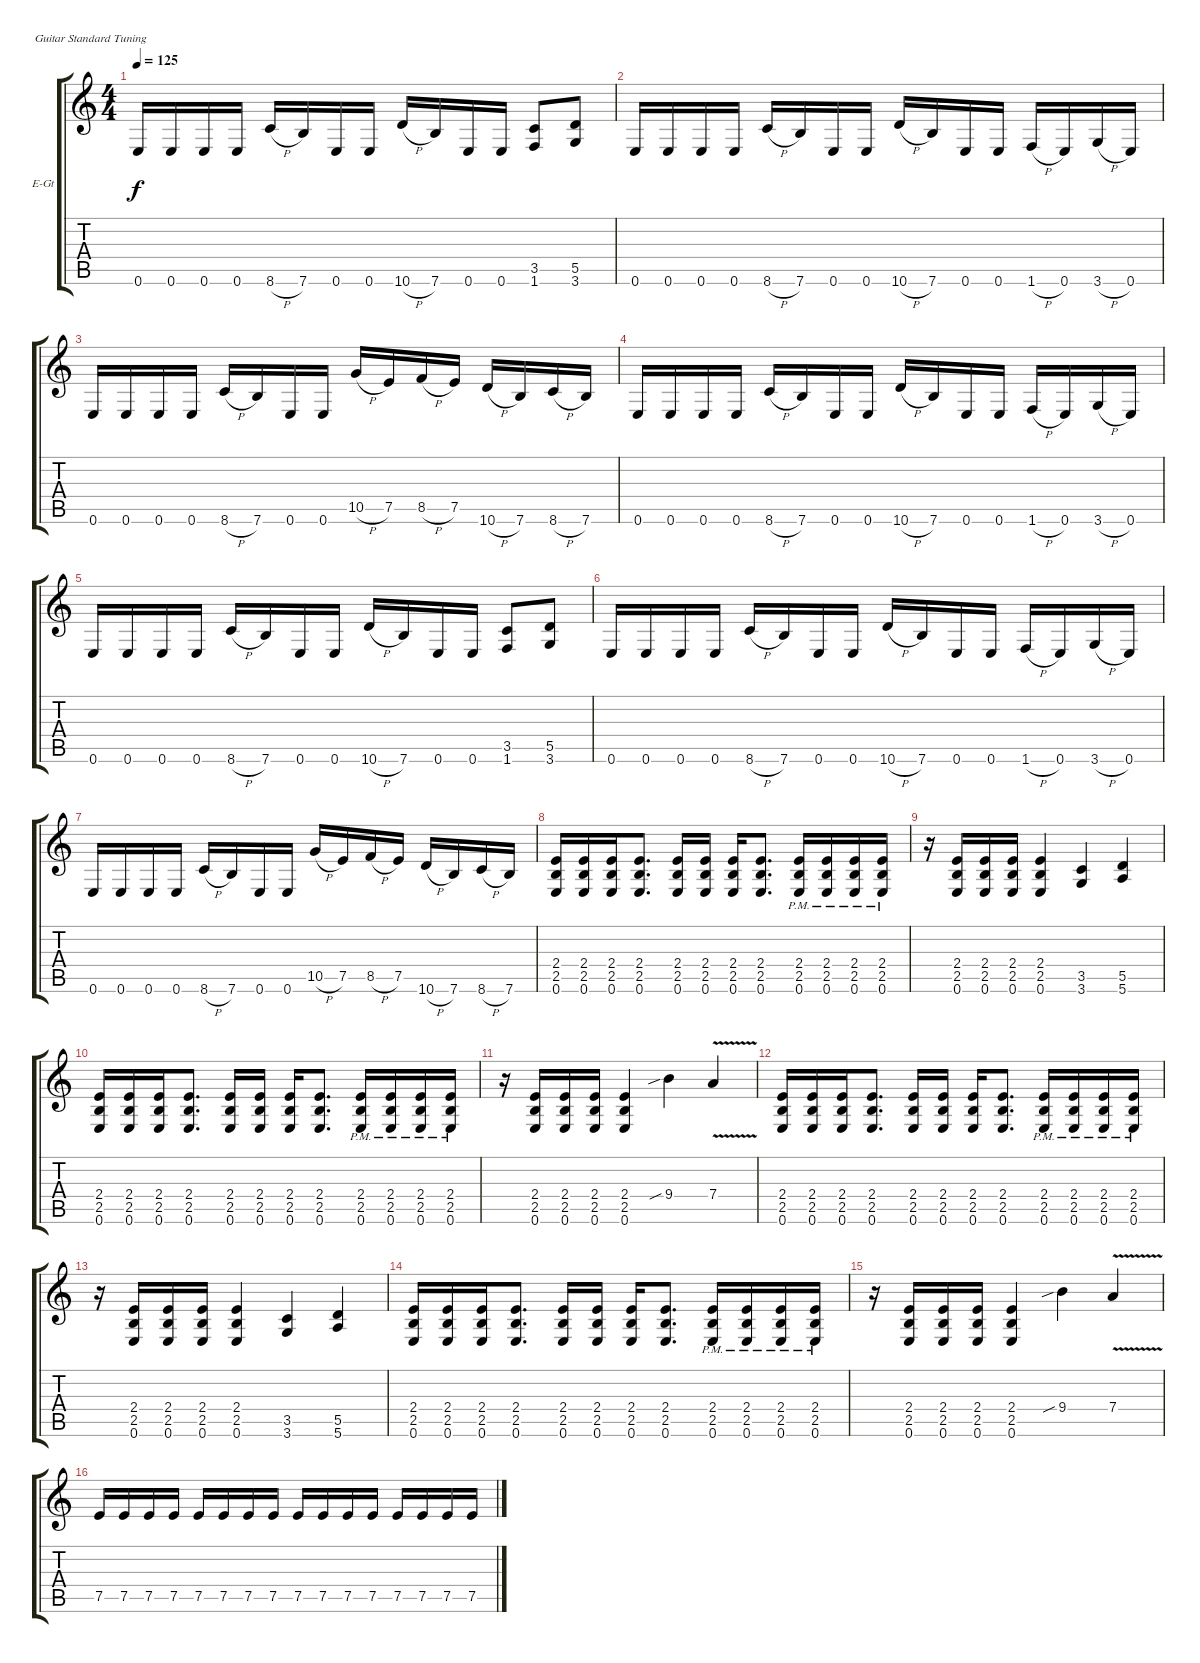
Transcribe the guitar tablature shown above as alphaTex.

\defaultSystemsLayout 4
\bracketExtendMode groupsimilarinstruments
\firstSystemTrackNameOrientation horizontal
\otherSystemsTrackNameOrientation horizontal
\track ("Matt Tuck" "E-Gt") {instrument distortionguitar}
\staff {score tabs}
\tuning (E4 B3 G3 D3 A2 E2)
\ts (4 4)
\tempo 125
\clef g2
\ks c
0.6.16{dy f} 0.6.16 0.6.16 0.6.16 8.6{h}.16 7.6.16 0.6.16 0.6.16 10.6{h}.16 7.6.16 0.6.16 0.6.16 (1.6 3.5).8 (5.5 3.6).8 |
0.6.16 0.6.16 0.6.16 0.6.16 8.6{h}.16 7.6.16 0.6.16 0.6.16 10.6{h}.16 7.6.16 0.6.16 0.6.16 1.6{h}.16 0.6.16 3.6{h}.16 0.6.16 |
0.6.16 0.6.16 0.6.16 0.6.16 8.6{h}.16 7.6.16 0.6.16 0.6.16 10.5{h}.16 7.5.16 8.5{h}.16 7.5.16 10.6{h}.16 7.6.16 8.6{h}.16 7.6.16 |
0.6.16 0.6.16 0.6.16 0.6.16 8.6{h}.16 7.6.16 0.6.16 0.6.16 10.6{h}.16 7.6.16 0.6.16 0.6.16 1.6{h}.16 0.6.16 3.6{h}.16 0.6.16 |
0.6.16 0.6.16 0.6.16 0.6.16 8.6{h}.16 7.6.16 0.6.16 0.6.16 10.6{h}.16 7.6.16 0.6.16 0.6.16 (1.6 3.5).8 (5.5 3.6).8 |
0.6.16 0.6.16 0.6.16 0.6.16 8.6{h}.16 7.6.16 0.6.16 0.6.16 10.6{h}.16 7.6.16 0.6.16 0.6.16 1.6{h}.16 0.6.16 3.6{h}.16 0.6.16 |
0.6.16 0.6.16 0.6.16 0.6.16 8.6{h}.16 7.6.16 0.6.16 0.6.16 10.5{h}.16 7.5.16 8.5{h}.16 7.5.16 10.6{h}.16 7.6.16 8.6{h}.16 7.6.16 |
(0.6 2.5 2.4).16 (0.6 2.4 2.5).16 (0.6 2.5 2.4).16 (2.4 2.5 0.6).8{d} (2.5 0.6 2.4).16 (2.5 2.4 0.6).16 (0.6 2.5 2.4).16 (2.4 2.5 0.6).8{d} (0.6{pm} 2.5 2.4).16 (0.6{pm} 2.4 2.5).16 (0.6{pm} 2.4 2.5).16 (0.6{pm} 2.4 2.5).16 |
r.16 (2.5 2.4 0.6).16 (2.5 2.4 0.6).16 (0.6 2.5 2.4).16 (2.4 2.5 0.6).4 (3.5 3.6).4 (5.5 5.6).4 |
(0.6 2.5 2.4).16 (0.6 2.4 2.5).16 (0.6 2.5 2.4).16 (2.4 2.5 0.6).8{d} (2.5 0.6 2.4).16 (2.5 2.4 0.6).16 (0.6 2.5 2.4).16 (2.4 2.5 0.6).8{d} (0.6{pm} 2.5 2.4).16 (0.6{pm} 2.4 2.5).16 (0.6{pm} 2.4 2.5).16 (0.6{pm} 2.4 2.5).16 |
r.16 (2.5 2.4 0.6).16 (2.5 2.4 0.6).16 (0.6 2.5 2.4).16 (2.4 2.5 0.6).4 9.4{sib}.4 7.4{v}.4 |
(0.6 2.5 2.4).16 (0.6 2.4 2.5).16 (0.6 2.5 2.4).16 (2.4 2.5 0.6).8{d} (2.5 0.6 2.4).16 (2.5 2.4 0.6).16 (0.6 2.5 2.4).16 (2.4 2.5 0.6).8{d} (0.6{pm} 2.5 2.4).16 (0.6{pm} 2.4 2.5).16 (0.6{pm} 2.4 2.5).16 (0.6{pm} 2.4 2.5).16 |
r.16 (2.5 2.4 0.6).16 (2.5 2.4 0.6).16 (0.6 2.5 2.4).16 (2.4 2.5 0.6).4 (3.5 3.6).4 (5.5 5.6).4 |
(0.6 2.5 2.4).16 (0.6 2.4 2.5).16 (0.6 2.5 2.4).16 (2.4 2.5 0.6).8{d} (2.5 0.6 2.4).16 (2.5 2.4 0.6).16 (0.6 2.5 2.4).16 (2.4 2.5 0.6).8{d} (0.6{pm} 2.5 2.4).16 (0.6{pm} 2.4 2.5).16 (0.6{pm} 2.4 2.5).16 (0.6{pm} 2.4 2.5).16 |
r.16 (2.5 2.4 0.6).16 (2.5 2.4 0.6).16 (0.6 2.5 2.4).16 (2.4 2.5 0.6).4 9.4{sib}.4 7.4{v}.4 |
7.5.16 7.5.16 7.5.16 7.5.16 7.5.16 7.5.16 7.5.16 7.5.16 7.5.16 7.5.16 7.5.16 7.5.16 7.5.16 7.5.16 7.5.16 7.5.16
